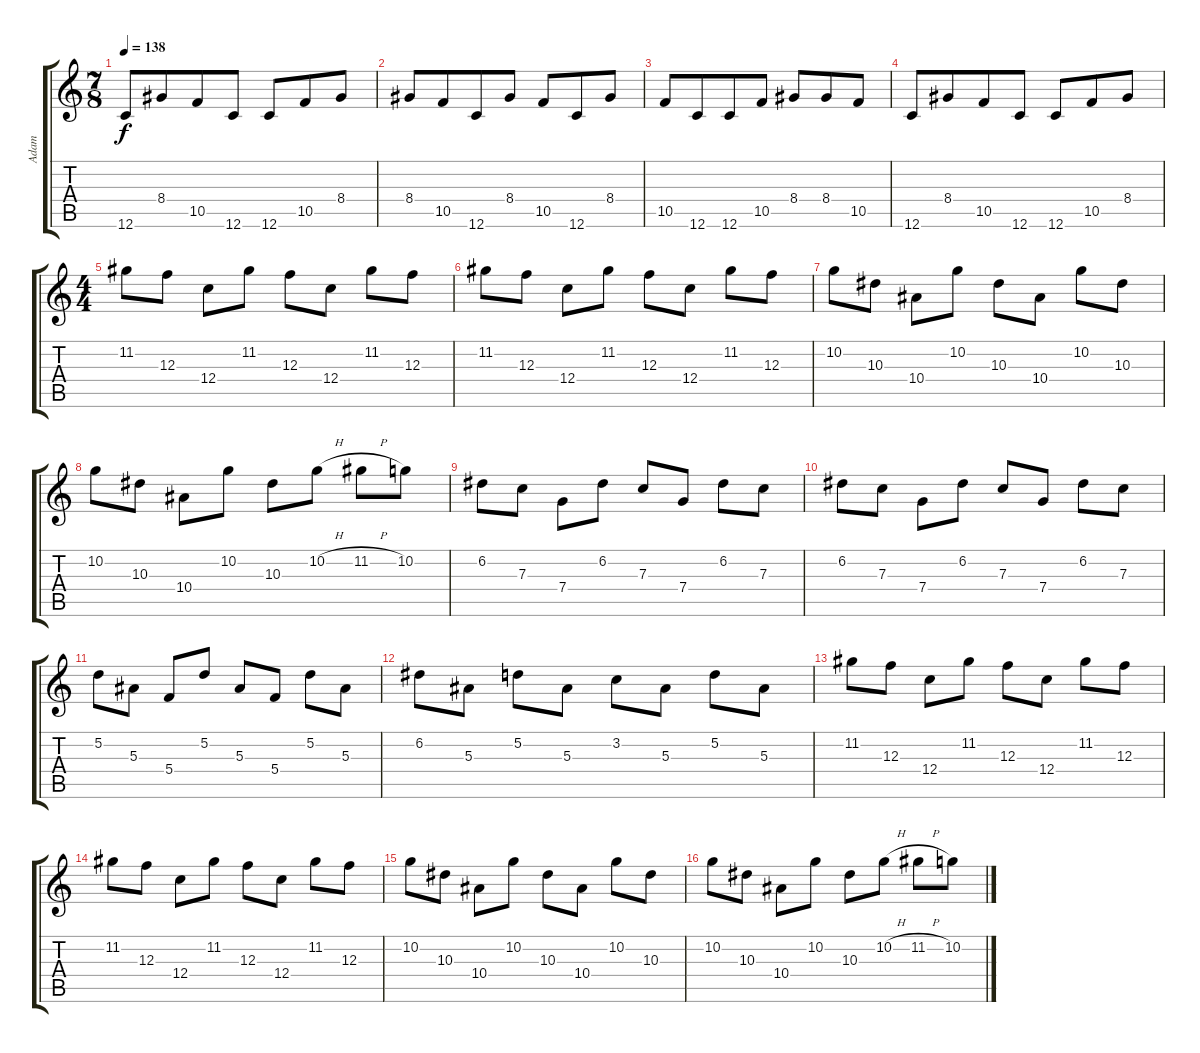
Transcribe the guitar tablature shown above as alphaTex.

\track ("Adam" "Adam") {instrument distortionguitar}
\staff {score tabs}
\tuning (D4 A3 F3 C3 G2 C2) {hide}
\ts (7 8)
\tempo 138
\clef g2
\ks c
12.6.8{dy f} 8.4.8 10.5.8 12.6.8 12.6.8 10.5.8 8.4.8 |
8.4.8 10.5.8 12.6.8 8.4.8 10.5.8 12.6.8 8.4.8 |
10.5.8 12.6.8 12.6.8 10.5.8 8.4.8 8.4.8 10.5.8 |
12.6.8 8.4.8 10.5.8 12.6.8 12.6.8 10.5.8 8.4.8 |
\ts (4 4)
11.2.8 12.3.8 12.4.8 11.2.8 12.3.8 12.4.8 11.2.8 12.3.8 |
11.2.8 12.3.8 12.4.8 11.2.8 12.3.8 12.4.8 11.2.8 12.3.8 |
10.2.8 10.3.8 10.4.8 10.2.8 10.3.8 10.4.8 10.2.8 10.3.8 |
10.2.8 10.3.8 10.4.8 10.2.8 10.3.8 10.2{h}.8 11.2{h}.8 10.2.8 |
6.2.8 7.3.8 7.4.8 6.2.8 7.3.8 7.4.8 6.2.8 7.3.8 |
6.2.8 7.3.8 7.4.8 6.2.8 7.3.8 7.4.8 6.2.8 7.3.8 |
5.2.8 5.3.8 5.4.8 5.2.8 5.3.8 5.4.8 5.2.8 5.3.8 |
6.2.8 5.3.8 5.2.8 5.3.8 3.2.8 5.3.8 5.2.8 5.3.8 |
11.2.8 12.3.8 12.4.8 11.2.8 12.3.8 12.4.8 11.2.8 12.3.8 |
11.2.8 12.3.8 12.4.8 11.2.8 12.3.8 12.4.8 11.2.8 12.3.8 |
10.2.8 10.3.8 10.4.8 10.2.8 10.3.8 10.4.8 10.2.8 10.3.8 |
10.2.8 10.3.8 10.4.8 10.2.8 10.3.8 10.2{h}.8 11.2{h}.8 10.2.8
